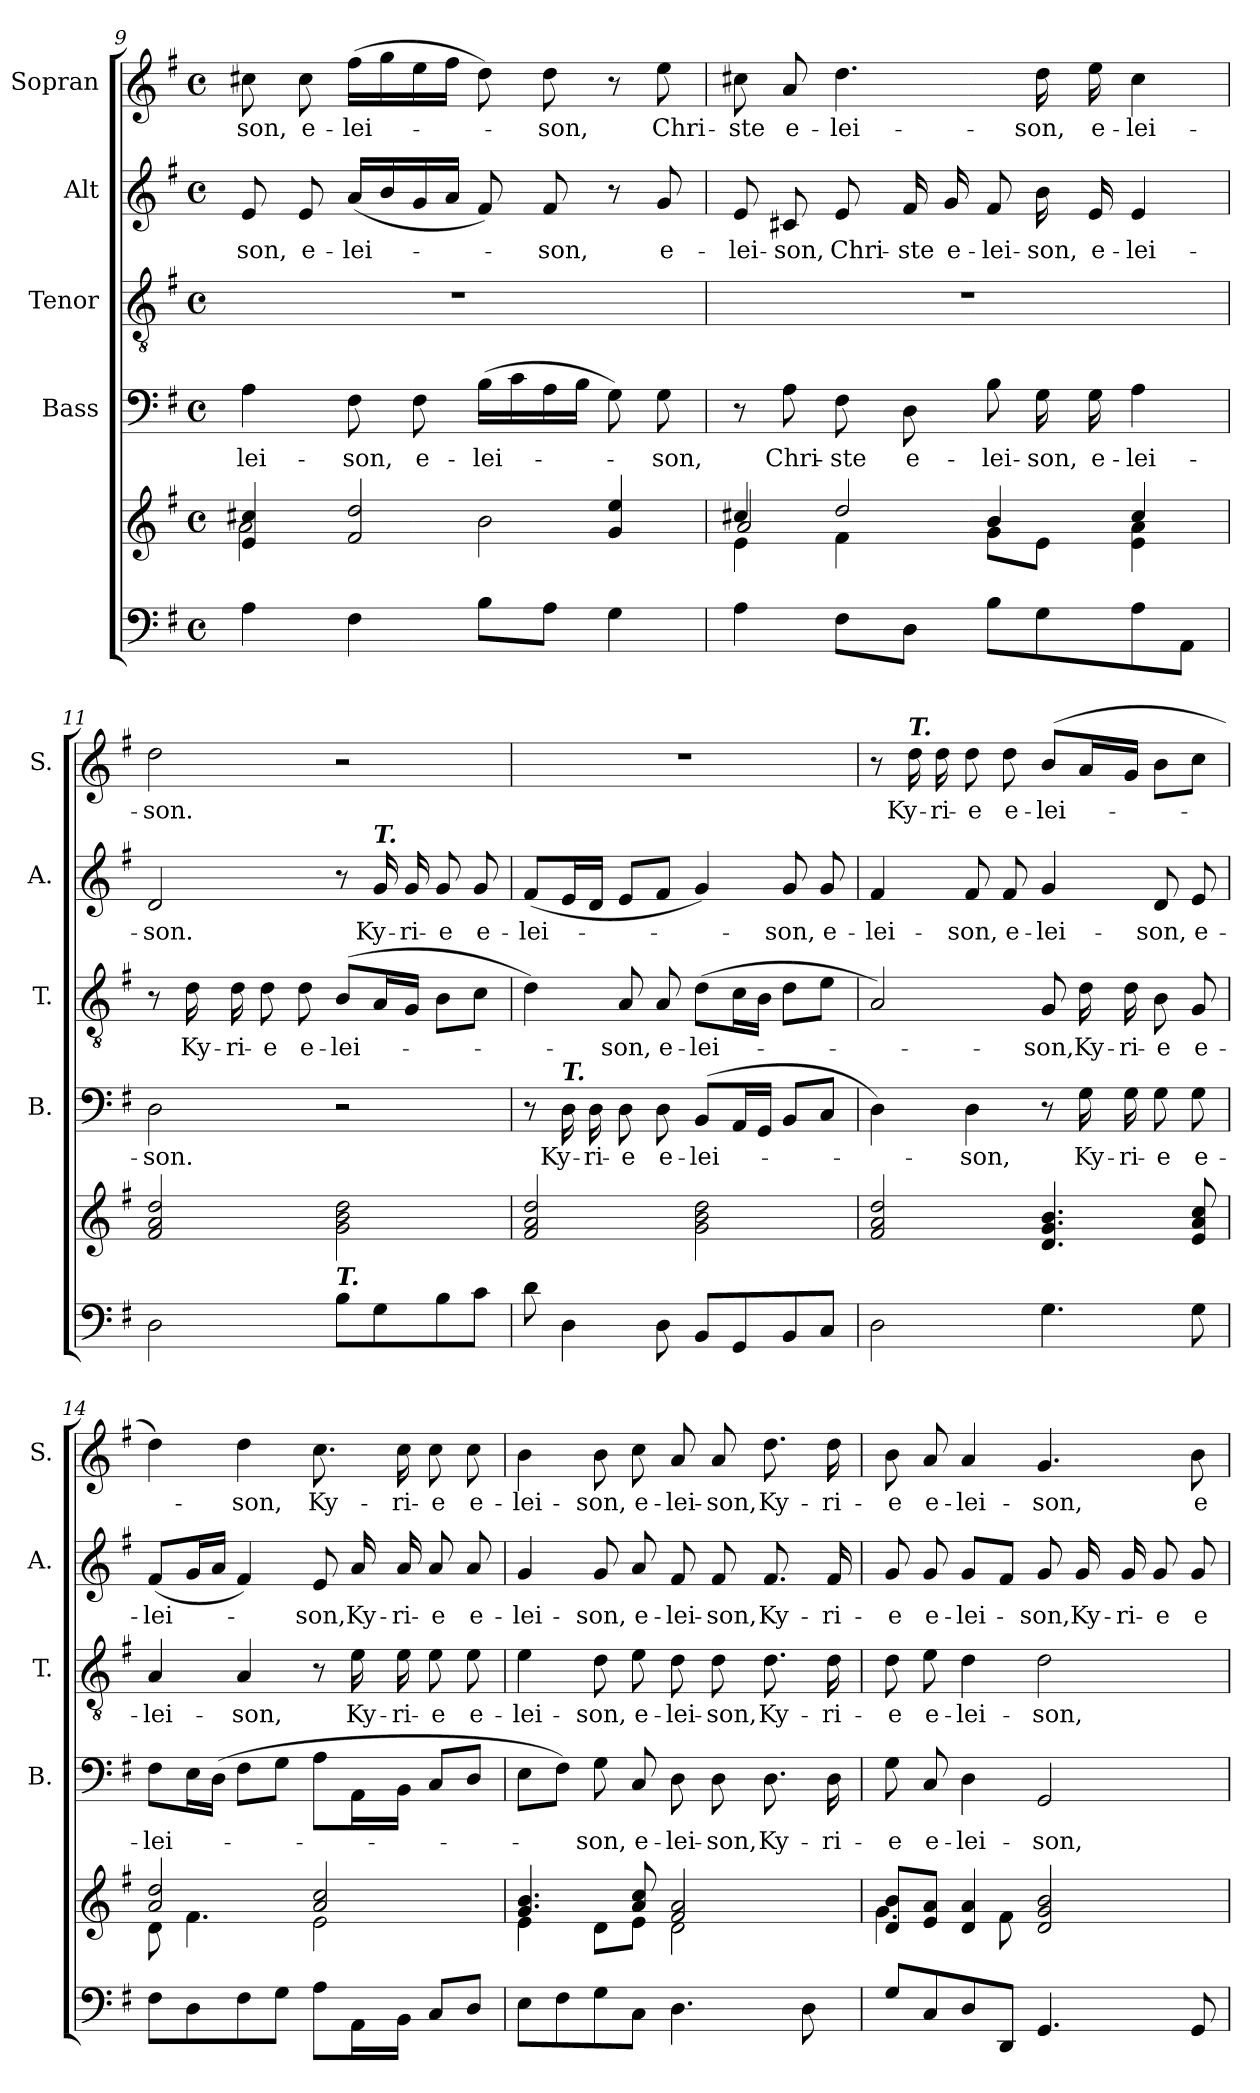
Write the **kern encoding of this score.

**kern	**kern	**kern	**text	**kern	**text	**kern	**text	**kern	**text
*part5	*part5	*part4	*part4	*part3	*part3	*part2	*part2	*part1	*part1
*staff6	*staff5	*staff4	*staff4	*staff3	*staff3	*staff2	*staff2	*staff1	*staff1
*	*	*I"Bass	*	*I"Tenor	*	*I"Alt	*	*I"Sopran	*
*	*	*I'B.	*	*I'T.	*	*I'A.	*	*I'S.	*
*clefF4	*clefG2	*clefF4	*	*clefGv2	*	*clefG2	*	*clefG2	*
*k[f#]	*k[f#]	*k[f#]	*	*k[f#]	*	*k[f#]	*	*k[f#]	*
*G:	*G:	*G:	*	*G:	*	*G:	*	*G:	*
*M4/4	*M4/4	*M4/4	*	*M4/4	*	*M4/4	*	*M4/4	*
*met(c)	*met(c)	*met(c)	*	*met(c)	*	*met(c)	*	*met(c)	*
=9	=9	=9	=9	=9	=9	=9	=9	=9	=9
*	*^	*	*	*	*	*	*	*	*
!	!	!	!	!LO:LY:b	!	!	!	!LO:LY:b	!	!LO:LY:b
4A\	4e/ 4cc#X/	2a\	4A\	-lei-	1r	.	8e/	-son,	8cc#X\	-son,
!	!	!	!	!	!	!	!	!LO:LY:b	!	!LO:LY:b
.	.	.	.	.	.	.	8e/	e-	8cc#\	e-
!	!	!	!	!LO:LY:b	!	!	!	!LO:LY:b	!	!LO:LY:b
4F#\	2f#/ 2dd/	.	8F#\	-son,	.	.	(<16a/LL	-lei-	(>16ff#\LL	-lei-
.	.	.	.	.	.	.	16b/	.	16gg\	.
!	!	!	!	!LO:LY:b	!	!	!	!	!	!
.	.	.	8F#\	e-	.	.	16g/	.	16ee\	.
.	.	.	.	.	.	.	16a/JJ	.	16ff#\JJ	.
!	!	!	!	!LO:LY:b	!	!	!	!	!	!
8B\L	.	2b\	(>16B\LL	-lei-	.	.	8f#/)	.	8dd\)	.
.	.	.	16c\	.	.	.	.	.	.	.
!	!	!	!	!	!	!	!	!LO:LY:b	!	!LO:LY:b
8A\J	.	.	16A\	.	.	.	8f#/	-son,	8dd\	-son,
.	.	.	16B\JJ	.	.	.	.	.	.	.
4G\	4g/ 4ee/	.	8G\)	.	.	.	8r	.	8r	.
!	!	!	!	!LO:LY:b	!	!	!	!LO:LY:b	!	!LO:LY:b
.	.	.	8G\	-son,	.	.	8g/	e-	8ee\	Chri-
!!LO:LB:g=z
=10	=10	=10	=10	=10	=10	=10	=10	=10	=10	=10
*	*	*^	*	*	*	*	*	*	*	*
!	!	!	!	!	!	!	!	!	!LO:LY:b	!	!LO:LY:b
4A\	4cc#X/	4e\	2a/	8r	.	1r	.	8e/	-lei-	8cc#X\	-ste
!	!	!	!	!	!LO:LY:b	!	!	!	!LO:LY:b	!	!LO:LY:b
.	.	.	.	8A\	Chri-	.	.	8c#X/	-son,	8a/	e-
!	!	!	!	!	!LO:LY:b	!	!	!	!LO:LY:b	!	!LO:LY:b
8F#\L	2dd/	4f#\	.	8F#\	-ste	.	.	8e/	Chri-	4.dd\	-lei-
!	!	!	!	!	!LO:LY:b	!	!	!	!LO:LY:b	!	!
8D\J	.	.	.	8D\	e-	.	.	16f#/	-ste	.	.
!	!	!	!	!	!	!	!	!	!LO:LY:b	!	!
.	.	.	.	.	.	.	.	16g/	e-	.	.
!	!	!	!	!	!LO:LY:b	!	!	!	!LO:LY:b	!	!
8B\L	.	8g\L	4b/	8B\	-lei-	.	.	8f#/	-lei-	.	.
!	!	!	!	!	!LO:LY:b	!	!	!	!LO:LY:b	!	!LO:LY:b
8G\	.	8e\J	.	16G\	-son,	.	.	16b\	-son,	16dd\	-son,
!	!	!	!	!	!LO:LY:b	!	!	!	!LO:LY:b	!	!LO:LY:b
.	.	.	.	16G\	e-	.	.	16e/	e-	16ee\	e-
!	!	!	!	!	!LO:LY:b	!	!	!	!LO:LY:b	!	!LO:LY:b
8A\	4cc#/	4e\ 4a\	4ryy	4A\	-lei-	.	.	4e/	-lei-	4cc#\	-lei-
8AA\J	.	.	.	.	.	.	.	.	.	.	.
*	*v	*v	*v	*	*	*	*	*	*	*	*
=11	=11	=11	=11	=11	=11	=11	=11	=11	=11
!	!	!	!LO:LY:b	!	!	!	!LO:LY:b	!	!LO:LY:b
2D\	2f#/ 2a/ 2dd/	2D\	-son.	8r	.	2d/	-son.	2dd\	-son.
!	!	!	!	!	!LO:LY:b	!	!	!	!
.	.	.	.	16d\	Ky-	.	.	.	.
!	!	!	!	!	!LO:LY:b	!	!	!	!
.	.	.	.	16d\	-ri-	.	.	.	.
!	!	!	!	!	!LO:LY:b	!	!	!	!
.	.	.	.	8d\	-e	.	.	.	.
!	!	!	!	!	!LO:LY:b	!	!	!	!
.	.	.	.	8d\	e-	.	.	.	.
!LO:TX:a:Bi:t=T.	!	!	!	!	!	!	!	!	!
!	!	!	!	!	!LO:LY:b	!	!	!	!
8B\L	2g\ 2b\ 2dd\	2r	.	(>8B/L	-lei-	8r	.	2r	.
!	!	!	!	!	!	!LO:TX:a:Bi:t=T.	!	!	!
!	!	!	!	!	!	!	!LO:LY:b	!	!
8G\	.	.	.	16A/L	.	16g/	Ky-	.	.
!	!	!	!	!	!	!	!LO:LY:b	!	!
.	.	.	.	16G/JJ	.	16g/	-ri-	.	.
!	!	!	!	!	!	!	!LO:LY:b	!	!
8B\	.	.	.	8B\L	.	8g/	-e	.	.
!	!	!	!	!	!	!	!LO:LY:b	!	!
8c\J	.	.	.	8c\J	.	8g/	e-	.	.
=12	=12	=12	=12	=12	=12	=12	=12	=12	=12
!	!	!	!	!	!	!	!LO:LY:b	!	!
8d\	2f#/ 2a/ 2dd/	8r	.	4d\)	.	(<8f#/L	-lei-	1r	.
!	!	!LO:TX:a:Bi:t=T.	!	!	!	!	!	!	!
!	!	!	!LO:LY:b	!	!	!	!	!	!
4D\	.	16D\	Ky-	.	.	16e/L	.	.	.
!	!	!	!LO:LY:b	!	!	!	!	!	!
.	.	16D\	-ri-	.	.	16d/JJ	.	.	.
!	!	!	!LO:LY:b	!	!LO:LY:b	!	!	!	!
.	.	8D\	-e	8A/	-son,	8e/L	.	.	.
!	!	!	!LO:LY:b	!	!LO:LY:b	!	!	!	!
8D\	.	8D\	e-	8A/	e-	8f#/J	.	.	.
!	!	!	!LO:LY:b	!	!LO:LY:b	!	!	!	!
8BB/L	2g\ 2b\ 2dd\	(>8BB/L	-lei-	(>8d\L	-lei-	4g/)	.	.	.
8GG/	.	16AA/L	.	16c\L	.	.	.	.	.
.	.	16GG/JJ	.	16B\JJ	.	.	.	.	.
!	!	!	!	!	!	!	!LO:LY:b	!	!
8BB/	.	8BB/L	.	8d\L	.	8g/	-son,	.	.
!	!	!	!	!	!	!	!LO:LY:b	!	!
8C/J	.	8C/J	.	8e\J	.	8g/	e-	.	.
!!LO:PB:g=z
=13	=13	=13	=13	=13	=13	=13	=13	=13	=13
!	!	!	!	!	!	!	!LO:LY:b	!	!
2D\	2f#/ 2a/ 2dd/	4D\)	.	2A/)	.	4f#/	-lei-	8r	.
!	!	!	!	!	!	!	!	!LO:TX:a:Bi:t=T.	!
!	!	!	!	!	!	!	!	!	!LO:LY:b
.	.	.	.	.	.	.	.	16dd\	Ky-
!	!	!	!	!	!	!	!	!	!LO:LY:b
.	.	.	.	.	.	.	.	16dd\	-ri-
!	!	!	!LO:LY:b	!	!	!	!LO:LY:b	!	!LO:LY:b
.	.	4D\	-son,	.	.	8f#/	-son,	8dd\	-e
!	!	!	!	!	!	!	!LO:LY:b	!	!LO:LY:b
.	.	.	.	.	.	8f#/	e-	8dd\	e-
!	!	!	!	!	!LO:LY:b	!	!LO:LY:b	!	!LO:LY:b
4.G\	4.d/ 4.g/ 4.b/	8r	.	8G/	-son,	4g/	-lei-	(>8b/L	-lei-
!	!	!	!LO:LY:b	!	!LO:LY:b	!	!	!	!
.	.	16G\	Ky-	16d\	Ky-	.	.	16a/L	.
!	!	!	!LO:LY:b	!	!LO:LY:b	!	!	!	!
.	.	16G\	-ri-	16d\	-ri-	.	.	16g/JJ	.
!	!	!	!LO:LY:b	!	!LO:LY:b	!	!LO:LY:b	!	!
.	.	8G\	-e	8B\	-e	8d/	-son,	8b\L	.
!	!	!	!LO:LY:b	!	!LO:LY:b	!	!LO:LY:b	!	!
8G\	8e/ 8a/ 8cc/	8G\	e-	8G/	e-	8e/	e-	8cc\J	.
=14	=14	=14	=14	=14	=14	=14	=14	=14	=14
*	*^	*	*	*	*	*	*	*	*
!	!	!	!	!LO:LY:b	!	!LO:LY:b	!	!LO:LY:b	!	!
8F#\L	2a/ 2dd/	8d\	8F#\L	-lei-	4A/	-lei-	(<8f#/L	-lei-	4dd\)	.
8D\	.	4.f#\	16E\L	.	.	.	16g/L	.	.	.
.	.	.	(>16D\JJ	.	.	.	16a/JJ	.	.	.
!	!	!	!	!	!	!LO:LY:b	!	!	!	!LO:LY:b
8F#\	.	.	8F#\L	.	4A/	-son,	4f#/)	.	4dd\	-son,
8G\J	.	.	8G\J	.	.	.	.	.	.	.
!	!	!	!	!	!	!	!	!LO:LY:b	!	!LO:LY:b
8A\L	2a/ 2cc/	2e\	8A\L	.	8r	.	8e/	-son,	8.cc\	Ky-
!	!	!	!	!	!	!LO:LY:b	!	!LO:LY:b	!	!
16AA\L	.	.	16AA\L	.	16e\	Ky-	16a/	Ky-	.	.
!	!	!	!	!	!	!LO:LY:b	!	!LO:LY:b	!	!LO:LY:b
16BB\JJ	.	.	16BB\JJ	.	16e\	-ri-	16a/	-ri-	16cc\	-ri-
!	!	!	!	!	!	!LO:LY:b	!	!LO:LY:b	!	!LO:LY:b
8C/L	.	.	8C/L	.	8e\	-e	8a/	-e	8cc\	-e
!	!	!	!	!	!	!LO:LY:b	!	!LO:LY:b	!	!LO:LY:b
8D/J	.	.	8D/J	.	8e\	e-	8a/	e-	8cc\	e-
=15	=15	=15	=15	=15	=15	=15	=15	=15	=15	=15
!	!	!	!	!	!	!LO:LY:b	!	!LO:LY:b	!	!LO:LY:b
8E\L	4.g/ 4.b/	4e\	8E\L	.	4e\	-lei-	4g/	-lei-	4b\	-lei-
8F#\	.	.	8F#\J)	.	.	.	.	.	.	.
!	!	!	!	!LO:LY:b	!	!LO:LY:b	!	!LO:LY:b	!	!LO:LY:b
8G\	.	8d\L	8G\	-son,	8d\	-son,	8g/	-son,	8b\	-son,
!	!	!	!	!LO:LY:b	!	!LO:LY:b	!	!LO:LY:b	!	!LO:LY:b
8C\J	8a/ 8cc/	8e\J	8C/	e-	8e\	e-	8a/	e-	8cc\	e-
!	!	!	!	!LO:LY:b	!	!LO:LY:b	!	!LO:LY:b	!	!LO:LY:b
4.D\	2f#/ 2a/	2d\	8D\	-lei-	8d\	-lei-	8f#/	-lei-	8a/	-lei-
!	!	!	!	!LO:LY:b	!	!LO:LY:b	!	!LO:LY:b	!	!LO:LY:b
.	.	.	8D\	-son,	8d\	-son,	8f#/	-son,	8a/	-son,
!	!	!	!	!LO:LY:b	!	!LO:LY:b	!	!LO:LY:b	!	!LO:LY:b
.	.	.	8.D\	Ky-	8.d\	Ky-	8.f#/	Ky-	8.dd\	Ky-
8D\	.	.	.	.	.	.	.	.	.	.
!	!	!	!	!LO:LY:b	!	!LO:LY:b	!	!LO:LY:b	!	!LO:LY:b
.	.	.	16D\	-ri-	16d\	-ri-	16f#/	-ri-	16dd\	-ri-
!!LO:LB:g=z
=16	=16	=16	=16	=16	=16	=16	=16	=16	=16	=16
!	!	!	!	!LO:LY:b	!	!LO:LY:b	!	!LO:LY:b	!	!LO:LY:b
8G/L	8d/ 8b/L	4.g\	8G\	-e	8d\	-e	8g/	-e	8b\	-e
!	!	!	!	!LO:LY:b	!	!LO:LY:b	!	!LO:LY:b	!	!LO:LY:b
8C/	8e/ 8a/J	.	8C/	e-	8e\	e-	8g/	e-	8a/	e-
!	!	!	!	!LO:LY:b	!	!LO:LY:b	!	!LO:LY:b	!	!LO:LY:b
8D/	4d/ 4a/	.	4D\	-lei-	4d\	-lei-	8g/L	-lei-	4a/	-lei-
8DD/J	.	8f#\	.	.	.	.	8f#/J	.	.	.
!	!	!	!	!LO:LY:b	!	!LO:LY:b	!	!LO:LY:b	!	!LO:LY:b
4.GG/	2d/ 2g/ 2b/	2ryy	2GG/	-son,	2d\	-son,	8g/	-son,	4.g/	-son,
!	!	!	!	!	!	!	!	!LO:LY:b	!	!
.	.	.	.	.	.	.	16g/	Ky-	.	.
!	!	!	!	!	!	!	!	!LO:LY:b	!	!
.	.	.	.	.	.	.	16g/	-ri-	.	.
!	!	!	!	!	!	!	!	!LO:LY:b	!	!
.	.	.	.	.	.	.	8g/	-e	.	.
!	!	!	!	!	!	!	!	!LO:LY:b	!	!LO:LY:b
8GG/	.	.	.	.	.	.	8g/	e-	8b\	e-
*	*v	*v	*	*	*	*	*	*	*	*
=	=	=	=	=	=	=	=	=	=
*-	*-	*-	*-	*-	*-	*-	*-	*-	*-
